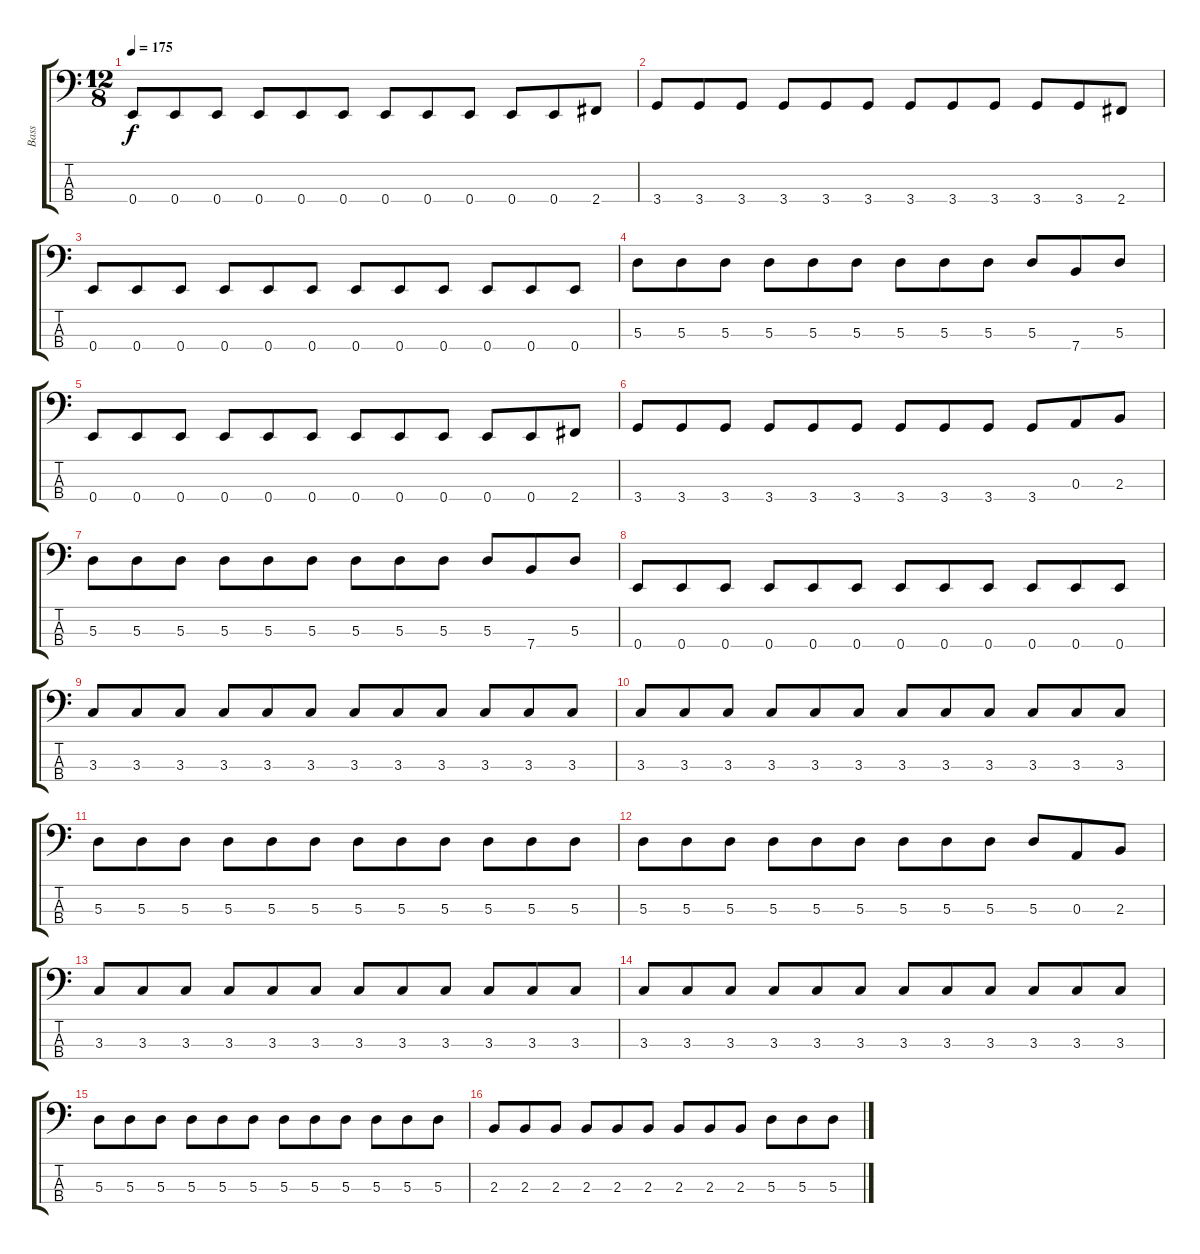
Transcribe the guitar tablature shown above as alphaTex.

\track ("Bass" "Bass") {instrument electricbasspick}
\staff {score tabs}
\tuning (G2 D2 A1 E1) {hide}
\ts (12 8)
\tempo 175
\clef f4
\ks c
0.4.8{dy f} 0.4.8 0.4.8 0.4.8 0.4.8 0.4.8 0.4.8 0.4.8 0.4.8 0.4.8 0.4.8 2.4.8 |
3.4.8 3.4.8 3.4.8 3.4.8 3.4.8 3.4.8 3.4.8 3.4.8 3.4.8 3.4.8 3.4.8 2.4.8 |
0.4.8 0.4.8 0.4.8 0.4.8 0.4.8 0.4.8 0.4.8 0.4.8 0.4.8 0.4.8 0.4.8 0.4.8 |
5.3.8 5.3.8 5.3.8 5.3.8 5.3.8 5.3.8 5.3.8 5.3.8 5.3.8 5.3.8 7.4.8 5.3.8 |
0.4.8 0.4.8 0.4.8 0.4.8 0.4.8 0.4.8 0.4.8 0.4.8 0.4.8 0.4.8 0.4.8 2.4.8 |
3.4.8 3.4.8 3.4.8 3.4.8 3.4.8 3.4.8 3.4.8 3.4.8 3.4.8 3.4.8 0.3.8 2.3.8 |
5.3.8 5.3.8 5.3.8 5.3.8 5.3.8 5.3.8 5.3.8 5.3.8 5.3.8 5.3.8 7.4.8 5.3.8 |
0.4.8 0.4.8 0.4.8 0.4.8 0.4.8 0.4.8 0.4.8 0.4.8 0.4.8 0.4.8 0.4.8 0.4.8 |
3.3.8 3.3.8 3.3.8 3.3.8 3.3.8 3.3.8 3.3.8 3.3.8 3.3.8 3.3.8 3.3.8 3.3.8 |
3.3.8 3.3.8 3.3.8 3.3.8 3.3.8 3.3.8 3.3.8 3.3.8 3.3.8 3.3.8 3.3.8 3.3.8 |
5.3.8 5.3.8 5.3.8 5.3.8 5.3.8 5.3.8 5.3.8 5.3.8 5.3.8 5.3.8 5.3.8 5.3.8 |
5.3.8 5.3.8 5.3.8 5.3.8 5.3.8 5.3.8 5.3.8 5.3.8 5.3.8 5.3.8 0.3.8 2.3.8 |
3.3.8 3.3.8 3.3.8 3.3.8 3.3.8 3.3.8 3.3.8 3.3.8 3.3.8 3.3.8 3.3.8 3.3.8 |
3.3.8 3.3.8 3.3.8 3.3.8 3.3.8 3.3.8 3.3.8 3.3.8 3.3.8 3.3.8 3.3.8 3.3.8 |
5.3.8 5.3.8 5.3.8 5.3.8 5.3.8 5.3.8 5.3.8 5.3.8 5.3.8 5.3.8 5.3.8 5.3.8 |
2.3.8 2.3.8 2.3.8 2.3.8 2.3.8 2.3.8 2.3.8 2.3.8 2.3.8 5.3.8 5.3.8 5.3.8
